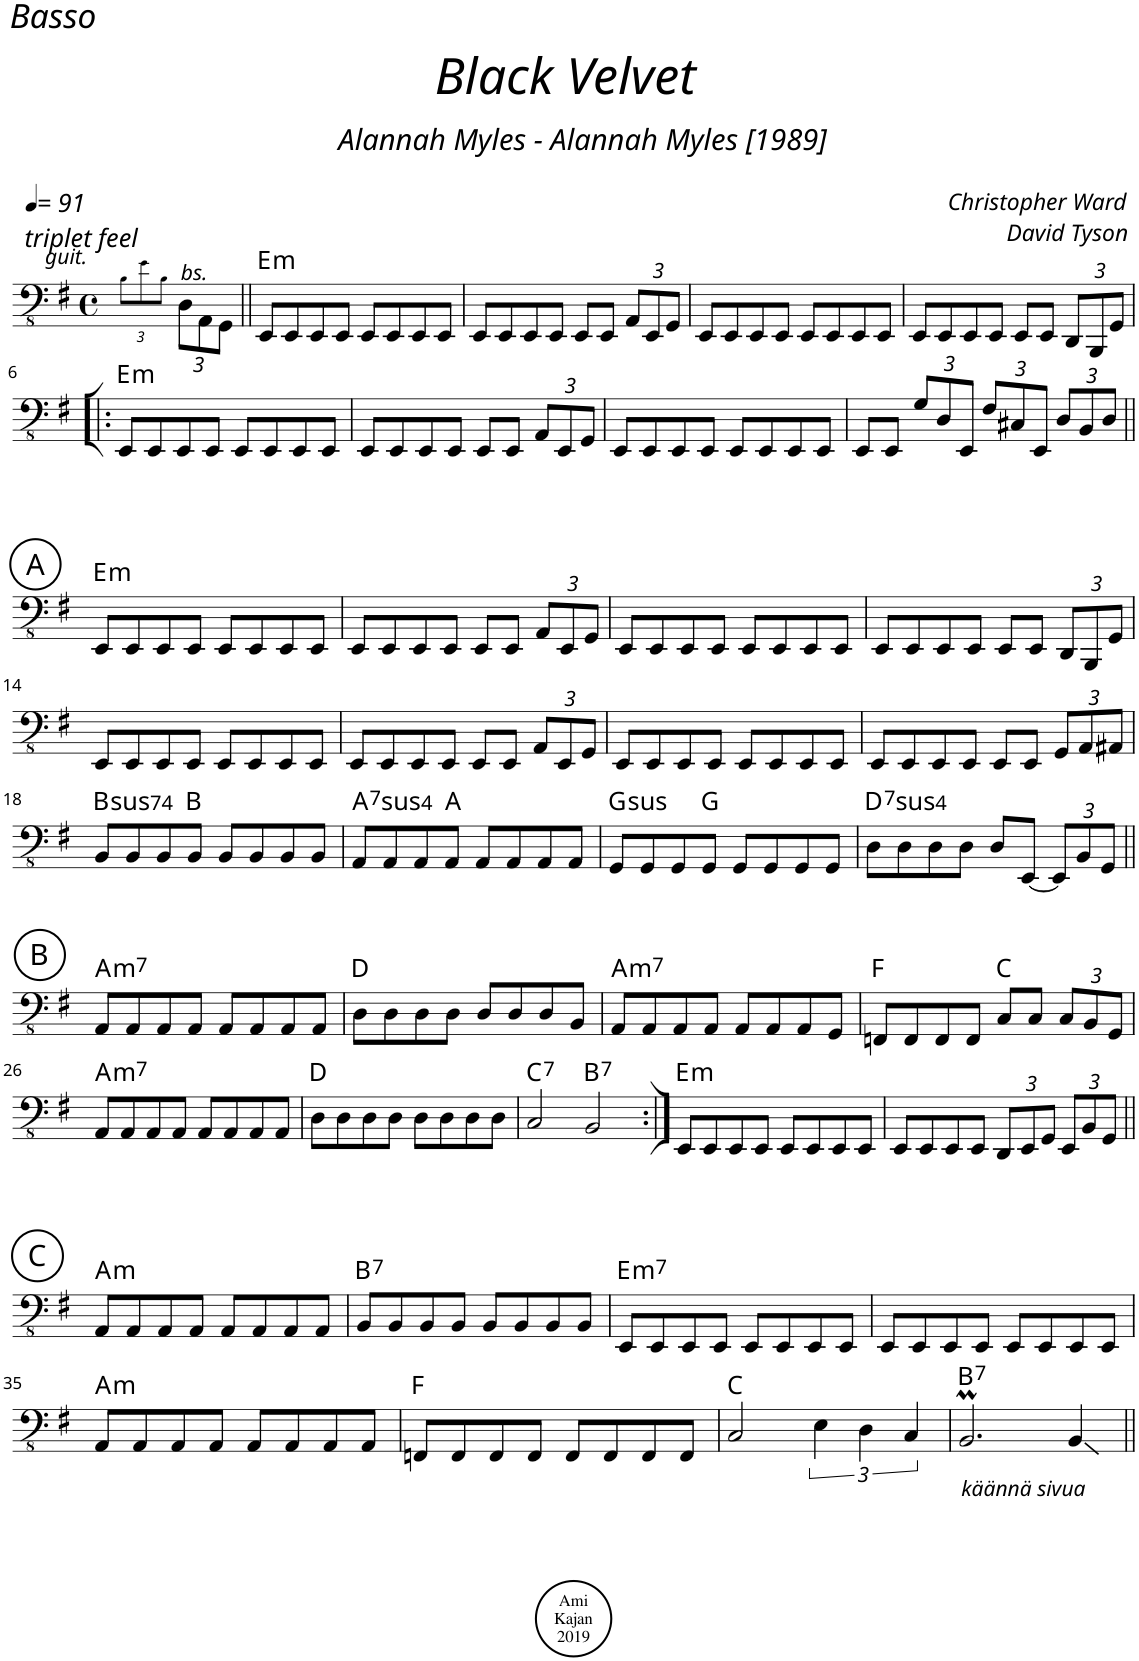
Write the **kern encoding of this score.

**kern	**harte
*part1	*part1
*staff1	*
*I"Piano	*
*I'Pno.	*
*clefFv4	*
*k[f#]	*
*M4/4	*
*met(c)	*
*MM91	*
*Xbrackettup	*
=1	=1
!LO:TX:a:t=triplet feel	!
!LO:TX:a:i:t=guit.	!
12BB!\L	.
12E!\	.
12BB!\J	.
!LO:TX:a:i:t=bs.	!
12DD\L	.
12AAA\	.
12GGG\J	.
=2||	=2||
!	!LO:H:kt=m
8EEE/L	E:min
8EEE/	.
8EEE/	.
8EEE/J	.
8EEE/L	.
8EEE/	.
8EEE/	.
8EEE/J	.
=3	=3
8EEE/L	.
8EEE/	.
8EEE/	.
8EEE/J	.
8EEE/L	.
8EEE/J	.
12AAA/L	.
12EEE/	.
12GGG/J	.
=4	=4
8EEE/L	.
8EEE/	.
8EEE/	.
8EEE/J	.
8EEE/L	.
8EEE/	.
8EEE/	.
8EEE/J	.
=5	=5
8EEE/L	.
8EEE/	.
8EEE/	.
8EEE/J	.
8EEE/L	.
8EEE/J	.
12DDD/L	.
12BBBB/	.
12GGG/J	.
!!LO:LB:g=z
=6!|:	=6!|:
!	!LO:H:kt=m
8EEE/L	E:min
8EEE/	.
8EEE/	.
8EEE/J	.
8EEE/L	.
8EEE/	.
8EEE/	.
8EEE/J	.
=7	=7
8EEE/L	.
8EEE/	.
8EEE/	.
8EEE/J	.
8EEE/L	.
8EEE/J	.
12AAA/L	.
12EEE/	.
12GGG/J	.
=8	=8
8EEE/L	.
8EEE/	.
8EEE/	.
8EEE/J	.
8EEE/L	.
8EEE/	.
8EEE/	.
8EEE/J	.
=9	=9
8EEE/L	.
8EEE/J	.
12GG/L	.
12DD/	.
12EEE/J	.
12FF#/L	.
12CC#X/	.
12EEE/J	.
12DD/L	.
12BBB/	.
12DD/J	.
!!LO:LB:g=z
!!LO:REH:place=s1:a:cj:enc=circle:fs=14:t=A
=10||	=10||
!	!LO:H:kt=m
8EEE/L	E:min
8EEE/	.
8EEE/	.
8EEE/J	.
8EEE/L	.
8EEE/	.
8EEE/	.
8EEE/J	.
=11	=11
8EEE/L	.
8EEE/	.
8EEE/	.
8EEE/J	.
8EEE/L	.
8EEE/J	.
12AAA/L	.
12EEE/	.
12GGG/J	.
=12	=12
8EEE/L	.
8EEE/	.
8EEE/	.
8EEE/J	.
8EEE/L	.
8EEE/	.
8EEE/	.
8EEE/J	.
=13	=13
8EEE/L	.
8EEE/	.
8EEE/	.
8EEE/J	.
8EEE/L	.
8EEE/J	.
12DDD/L	.
12BBBB/	.
12GGG/J	.
!!LO:LB:g=z
=14	=14
8EEE/L	.
8EEE/	.
8EEE/	.
8EEE/J	.
8EEE/L	.
8EEE/	.
8EEE/	.
8EEE/J	.
=15	=15
8EEE/L	.
8EEE/	.
8EEE/	.
8EEE/J	.
8EEE/L	.
8EEE/J	.
12AAA/L	.
12EEE/	.
12GGG/J	.
=16	=16
8EEE/L	.
8EEE/	.
8EEE/	.
8EEE/J	.
8EEE/L	.
8EEE/	.
8EEE/	.
8EEE/J	.
=17	=17
8EEE/L	.
8EEE/	.
8EEE/	.
8EEE/J	.
8EEE/L	.
8EEE/J	.
12GGG/L	.
12AAA/	.
12AAA#X/J	.
!!LO:LB:g=z
=18	=18
!	!LO:H:kt=7
8BBB/L	B:maj(4)
8BBB/	.
8BBB/	.
8BBB/J	B:maj
8BBB/L	.
8BBB/	.
8BBB/	.
8BBB/J	.
=19	=19
!	!LO:H:kt=74
8AAA/L	A:sus4(7)
8AAA/	.
8AAA/	.
8AAA/J	A:maj
8AAA/L	.
8AAA/	.
8AAA/	.
8AAA/J	.
=20	=20
!	!LO:H:kt=sus
8GGG/L	G:sus4
8GGG/	.
8GGG/	.
8GGG/J	G:maj
8GGG/L	.
8GGG/	.
8GGG/	.
8GGG/J	.
=21	=21
!	!LO:H:kt=74
8DD\L	D:sus4(7)
8DD\	.
8DD\	.
8DD\J	.
8DD/L	.
[8EEE/J	.
12EEE/L]	.
12BBB/	.
12GGG/J	.
!!LO:LB:g=z
!!LO:REH:place=s1:a:cj:enc=circle:fs=14:t=B
=22||	=22||
!	!LO:H:kt=m7
8AAA/L	A:min7
8AAA/	.
8AAA/	.
8AAA/J	.
8AAA/L	.
8AAA/	.
8AAA/	.
8AAA/J	.
=23	=23
8DD\L	D:maj
8DD\	.
8DD\	.
8DD\J	.
8DD/L	.
8DD/	.
8DD/	.
8BBB/J	.
=24	=24
!	!LO:H:kt=m7
8AAA/L	A:min7
8AAA/	.
8AAA/	.
8AAA/J	.
8AAA/L	.
8AAA/	.
8AAA/	.
8GGG/J	.
=25	=25
8FFFn/L	F:maj
8FFF/	.
8FFF/	.
8FFF/J	.
8CC/L	C:maj
8CC/J	.
12CC/L	.
12BBB/	.
12GGG/J	.
!!LO:LB:g=z
=26	=26
!	!LO:H:kt=m7
8AAA/L	A:min7
8AAA/	.
8AAA/	.
8AAA/J	.
8AAA/L	.
8AAA/	.
8AAA/	.
8AAA/J	.
=27	=27
8DD\L	D:maj
8DD\	.
8DD\	.
8DD\J	.
8DD\L	.
8DD\	.
8DD\	.
8DD\J	.
=28	=28
!	!LO:H:kt=7
2CC/	C:7
!	!LO:H:kt=7
2BBB/	B:7
=29:|!	=29:|!
!	!LO:H:kt=m
8EEE/L	E:min
8EEE/	.
8EEE/	.
8EEE/J	.
8EEE/L	.
8EEE/	.
8EEE/	.
8EEE/J	.
=30	=30
8EEE/L	.
8EEE/	.
8EEE/	.
8EEE/J	.
12DDD/L	.
12EEE/	.
12GGG/J	.
12EEE/L	.
12BBB/	.
12GGG/J	.
!!LO:LB:g=z
!!LO:REH:place=s1:a:cj:enc=circle:fs=14:t=C
=31||	=31||
!	!LO:H:kt=m
8AAA/L	A:min
8AAA/	.
8AAA/	.
8AAA/J	.
8AAA/L	.
8AAA/	.
8AAA/	.
8AAA/J	.
=32	=32
!	!LO:H:kt=7
8BBB/L	B:7
8BBB/	.
8BBB/	.
8BBB/J	.
8BBB/L	.
8BBB/	.
8BBB/	.
8BBB/J	.
=33	=33
!	!LO:H:kt=m7
8EEE/L	E:min7
8EEE/	.
8EEE/	.
8EEE/J	.
8EEE/L	.
8EEE/	.
8EEE/	.
8EEE/J	.
=34	=34
8EEE/L	.
8EEE/	.
8EEE/	.
8EEE/J	.
8EEE/L	.
8EEE/	.
8EEE/	.
8EEE/J	.
!!LO:LB:g=z
=35	=35
!	!LO:H:kt=m
8AAA/L	A:min
8AAA/	.
8AAA/	.
8AAA/J	.
8AAA/L	.
8AAA/	.
8AAA/	.
8AAA/J	.
=36	=36
8FFFn/L	F:maj
8FFF/	.
8FFF/	.
8FFF/J	.
8FFF/L	.
8FFF/	.
8FFF/	.
8FFF/J	.
=37	=37
2CC/	C:maj
*brackettup	*
6EE\	.
6DD\	.
6CC/	.
=38	=38
!LO:TX:b:i:t=käännä sivua	!LO:H:kt=7
2.BBBm/	B:7
4BBB/	.
=||	=||
*-	*-
